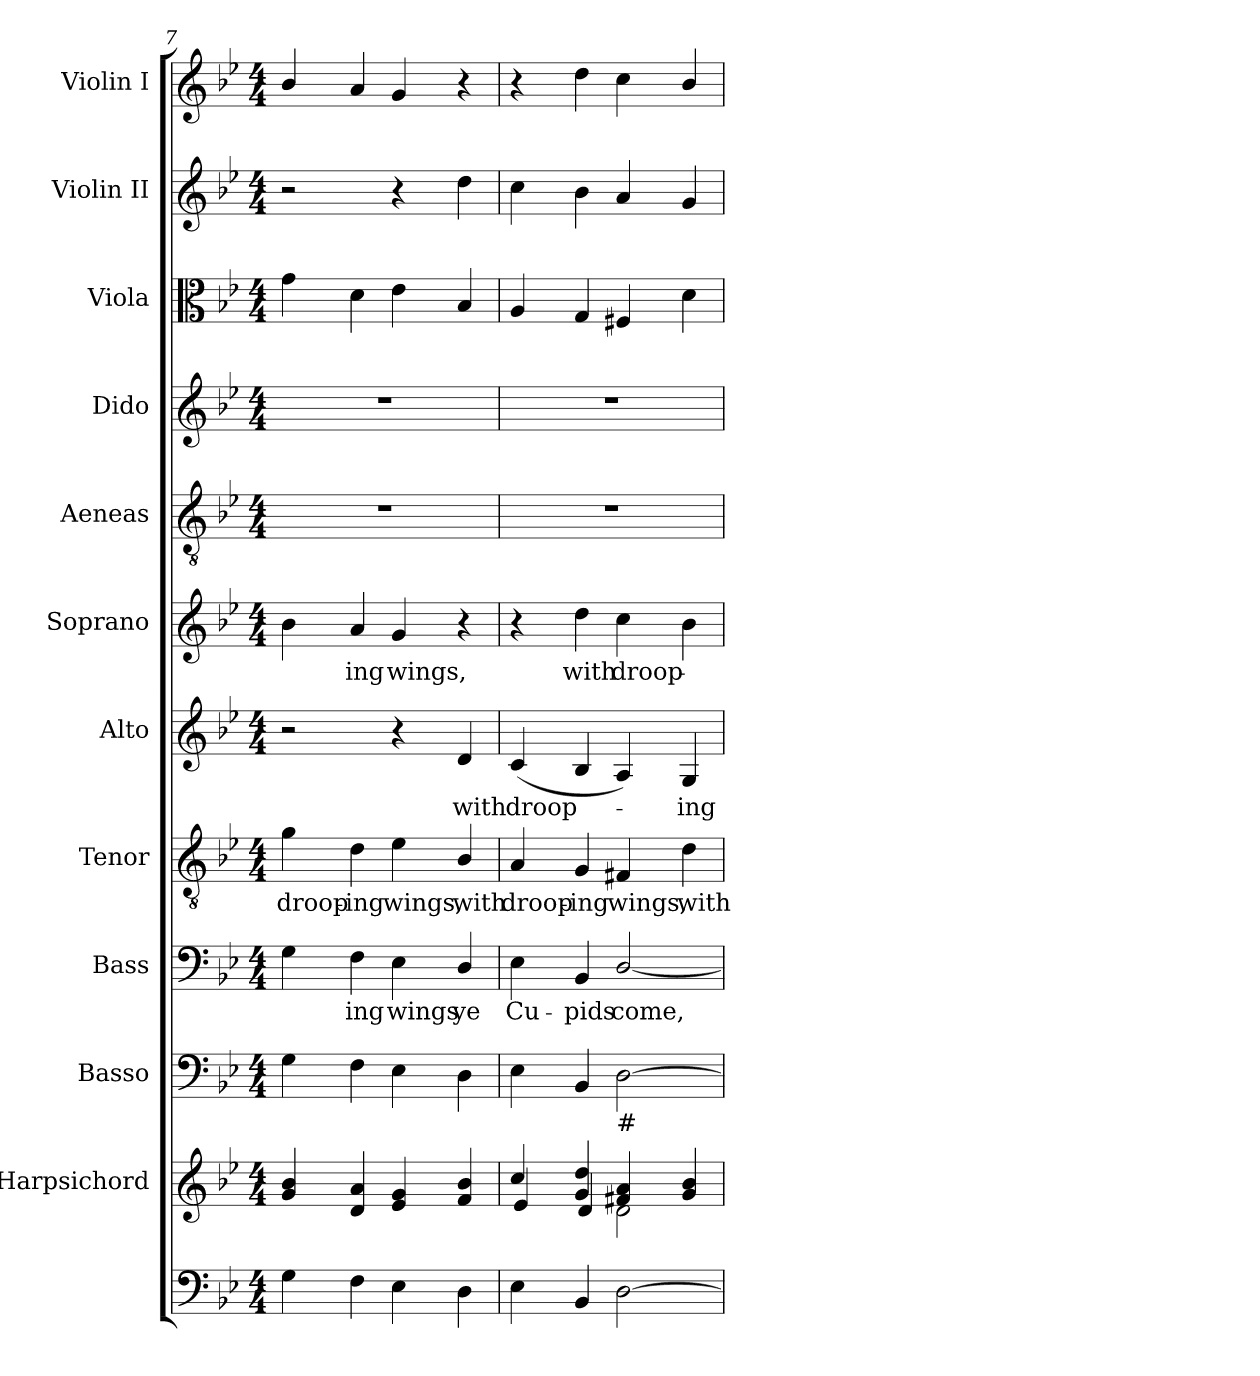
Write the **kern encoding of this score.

**kern	**kern	**kern	**kern	**text	**kern	**text	**kern	**text	**kern	**text	**kern	**kern	**kern	**kern	**kern
*part12	*part11	*part10	*part9	*part9	*part8	*part8	*part7	*part7	*part6	*part6	*part5	*part4	*part3	*part2	*part1
*staff12	*staff11	*staff10	*staff9	*staff9	*staff8	*staff8	*staff7	*staff7	*staff6	*staff6	*staff5	*staff4	*staff3	*staff2	*staff1
*	*I"Harpsichord	*I"Basso	*I"Bass	*	*I"Tenor	*	*I"Alto	*	*I"Soprano	*	*I"Aeneas	*I"Dido	*I"Viola	*I"Violin II	*I"Violin I
*	*I'Hpsc.	*I'Basso	*I'B.	*	*I'T.	*	*I'A.	*	*I'S.	*	*	*	*I'Viola	*I'Vln. II	*I'Vln. I
*clefF4	*clefG2	*clefF4	*clefF4	*	*clefGv2	*	*clefG2	*	*clefG2	*	*clefGv2	*clefG2	*clefC3	*clefG2	*clefG2
*	*	*	*	*	*ITrd7c12	*	*	*	*	*	*ITrd7c12	*	*	*	*
*k[b-e-]	*k[b-e-]	*k[b-e-]	*k[b-e-]	*	*k[b-e-]	*	*k[b-e-]	*	*k[b-e-]	*	*k[b-e-]	*k[b-e-]	*k[b-e-]	*k[b-e-]	*k[b-e-]
*g:	*g:	*g:	*g:	*	*g:	*	*g:	*	*g:	*	*g:	*g:	*g:	*g:	*g:
*M4/4	*M4/4	*M4/4	*M4/4	*	*M4/4	*	*M4/4	*	*M4/4	*	*M4/4	*M4/4	*M4/4	*M4/4	*M4/4
=7	=7	=7	=7	=7	=7	=7	=7	=7	=7	=7	=7	=7	=7	=7	=7
!	!	!	!	!	!	!LO:LY:b:color=#000000	!	!	!	!	!	!	!	!	!
4Gi\	4gi/ 4b-i	4Gi\	4Gi\	.	4Gi\	droop-	2r	.	4b-i\	.	1r	1r	4gi\	2r	4b-i/
!	!	!	!	!LO:LY:b:color=#000000	!	!	!	!	!	!	!	!	!	!	!
!	!	!	!	!	!	!LO:LY:b:color=#000000	!	!	!	!	!	!	!	!	!
!	!	!	!	!	!	!	!	!	!	!LO:LY:b:color=#000000	!	!	!	!	!
4Fi\	4di/ 4ai	4Fi\	4Fi\	-ing	4Di\	-ing	.	.	4ai/	-ing	.	.	4di\	.	4ai/
!	!	!	!	!LO:LY:b:color=#000000	!	!	!	!	!	!	!	!	!	!	!
!	!	!	!	!	!	!LO:LY:b:color=#000000	!	!	!	!	!	!	!	!	!
!	!	!	!	!	!	!	!	!	!	!LO:LY:b:color=#000000	!	!	!	!	!
4E-i\	4e-i/ 4gi	4E-i\	4E-i\	wings	4E-i\	wings,	4r	.	4gi/	wings,	.	.	4e-i\	4r	4gi/
!	!	!	!	!LO:LY:b:color=#000000	!	!	!	!	!	!	!	!	!	!	!
!	!	!	!	!	!	!LO:LY:b:color=#000000	!	!	!	!	!	!	!	!	!
!	!	!	!	!	!	!	!	!LO:LY:b:color=#000000	!	!	!	!	!	!	!
4Di\	4fi/ 4b-i	4Di\	4Di/	ye	4BB-i/	with	4di/	with	4r	.	.	.	4B-i/	4ddi\	4r
=8	=8	=8	=8	=8	=8	=8	=8	=8	=8	=8	=8	=8	=8	=8	=8
*	*^	*	*	*	*	*	*	*	*	*	*	*	*	*	*
!	!	!	!	!	!LO:LY:b:color=#000000	!	!	!	!	!	!	!	!	!	!	!
!	!	!	!	!	!	!	!LO:LY:b:color=#000000	!	!	!	!	!	!	!	!	!
!	!	!	!	!	!	!	!	!	!LO:LY:b:color=#000000	!	!	!	!	!	!	!
4E-i\	4cci/	4e-i/	4E-i\	4E-i\	Cu-	4AAi/	droop-	(4ci/	droop-	4r	.	1r	1r	4Ai/	4cci\	4r
!	!	!	!	!	!LO:LY:b:color=#000000	!	!	!	!	!	!	!	!	!	!	!
!	!	!	!	!	!	!	!LO:LY:b:color=#000000	!	!	!	!	!	!	!	!	!
!	!	!	!	!	!	!	!	!	!	!	!LO:LY:b:color=#000000	!	!	!	!	!
4BB-i/	4gi/ 4ddi	4di/	4BB-i/	4BB-i/	-pids	4GGi/	-ing	4B-i/	.	4ddi\	with	.	.	4Gi/	4b-i\	4ddi\
!	!	!	!	!	!LO:LY:b:color=#000000	!	!	!	!	!	!	!	!	!	!	!
!	!	!	!	!	!	!	!LO:LY:b:color=#000000	!	!	!	!	!	!	!	!	!
!	!	!	!LO:TX:b:t=#	!	!	!	!	!	!	!	!	!	!	!	!	!
!	!	!	!	!	!	!	!	!	!	!	!LO:LY:b:color=#000000	!	!	!	!	!
[2Di\	4f#Xi/ 4ai	2di\	[2Di\	[2Di/	come,	4FF#Xi/	wings,	4Ai/)	.	4cci\	droop-	.	.	4F#Xi/	4ai/	4cci\
!	!	!	!	!	!	!	!LO:LY:b:color=#000000	!	!	!	!	!	!	!	!	!
!	!	!	!	!	!	!	!	!	!LO:LY:b:color=#000000	!	!	!	!	!	!	!
.	4gi/ 4b-i	.	.	.	.	4Di\	with	4Gi/	-ing	4b-i\	.	.	.	4di\	4gi/	4b-i/
*	*v	*v	*	*	*	*	*	*	*	*	*	*	*	*	*	*
=	=	=	=	=	=	=	=	=	=	=	=	=	=	=	=
*-	*-	*-	*-	*-	*-	*-	*-	*-	*-	*-	*-	*-	*-	*-	*-
